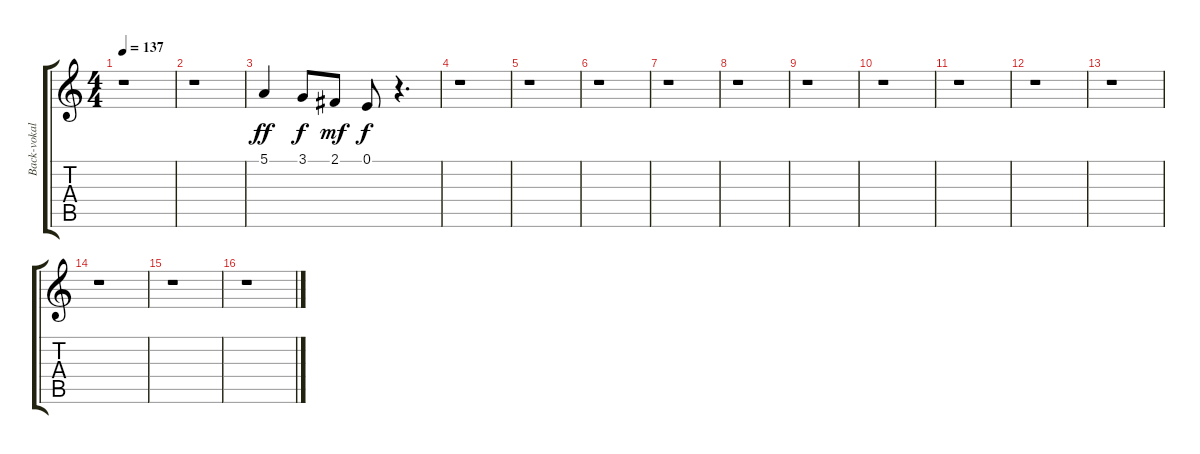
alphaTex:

\track ("Back-vokal" "Back-vokal") {instrument lead3calliope}
\staff {score tabs}
\tuning (E4 B3 G3 D3 A2 E2) {hide}
\ts (4 4)
\tempo 137
\clef g2
\ks c
r.1{dy f} |
r.1 |
5.1.4{dy ff} 3.1.8{dy f} 2.1.8{dy mf} 0.1.8{dy f} r.4{d} |
r.1 |
r.1 |
r.1 |
r.1 |
r.1 |
r.1 |
r.1 |
r.1 |
r.1 |
r.1 |
r.1 |
r.1 |
r.1
